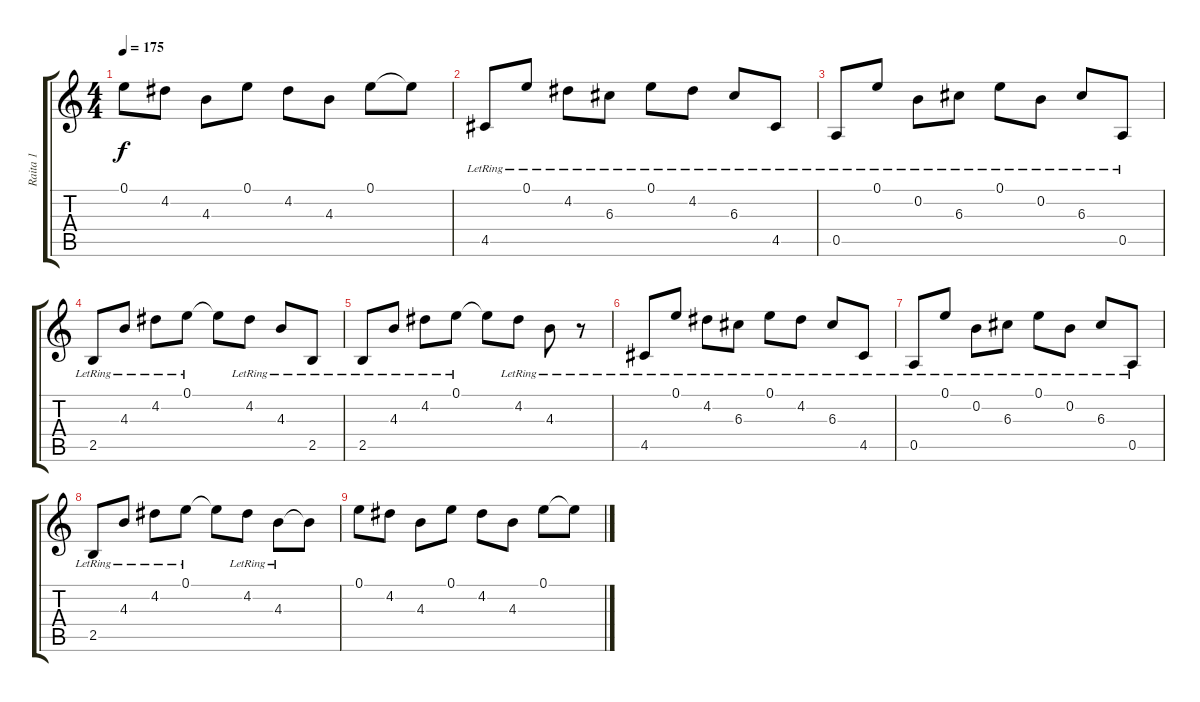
\track ("Raita 1" "Raita 1") {instrument acousticguitarnylon}
\staff {score tabs}
\tuning (E4 B3 G3 D3 A2 E2) {hide}
\ts (4 4)
\tempo 175
\clef g2
\ks c
0.1.8{dy f} 4.2.8 4.3.8 0.1.8 4.2.8 4.3.8 0.1.8 0.1{t}.8 |
4.5{lr}.8 0.1{lr}.8 4.2{lr}.8 6.3{lr}.8 0.1{lr}.8 4.2{lr}.8 6.3{lr}.8 4.5{lr}.8 |
0.5{lr}.8 0.1{lr}.8 0.2{lr}.8 6.3{lr}.8 0.1{lr}.8 0.2{lr}.8 6.3{lr}.8 0.5{lr}.8 |
2.5{lr}.8 4.3{lr}.8 4.2{lr}.8 0.1{lr}.8 0.1{t}.8 4.2{lr}.8 4.3{lr}.8 2.5{lr}.8 |
2.5{lr}.8 4.3{lr}.8 4.2{lr}.8 0.1{lr}.8 0.1{t}.8 4.2{lr}.8 4.3{lr}.8 r.8 |
4.5{lr}.8 0.1{lr}.8 4.2{lr}.8 6.3{lr}.8 0.1{lr}.8 4.2{lr}.8 6.3{lr}.8 4.5{lr}.8 |
0.5{lr}.8 0.1{lr}.8 0.2{lr}.8 6.3{lr}.8 0.1{lr}.8 0.2{lr}.8 6.3{lr}.8 0.5{lr}.8 |
2.5{lr}.8 4.3{lr}.8 4.2{lr}.8 0.1{lr}.8 0.1{t}.8 4.2{lr}.8 4.3{lr}.8 4.3{t}.8 |
0.1.8 4.2.8 4.3.8 0.1.8 4.2.8 4.3.8 0.1.8 0.1{t}.8
